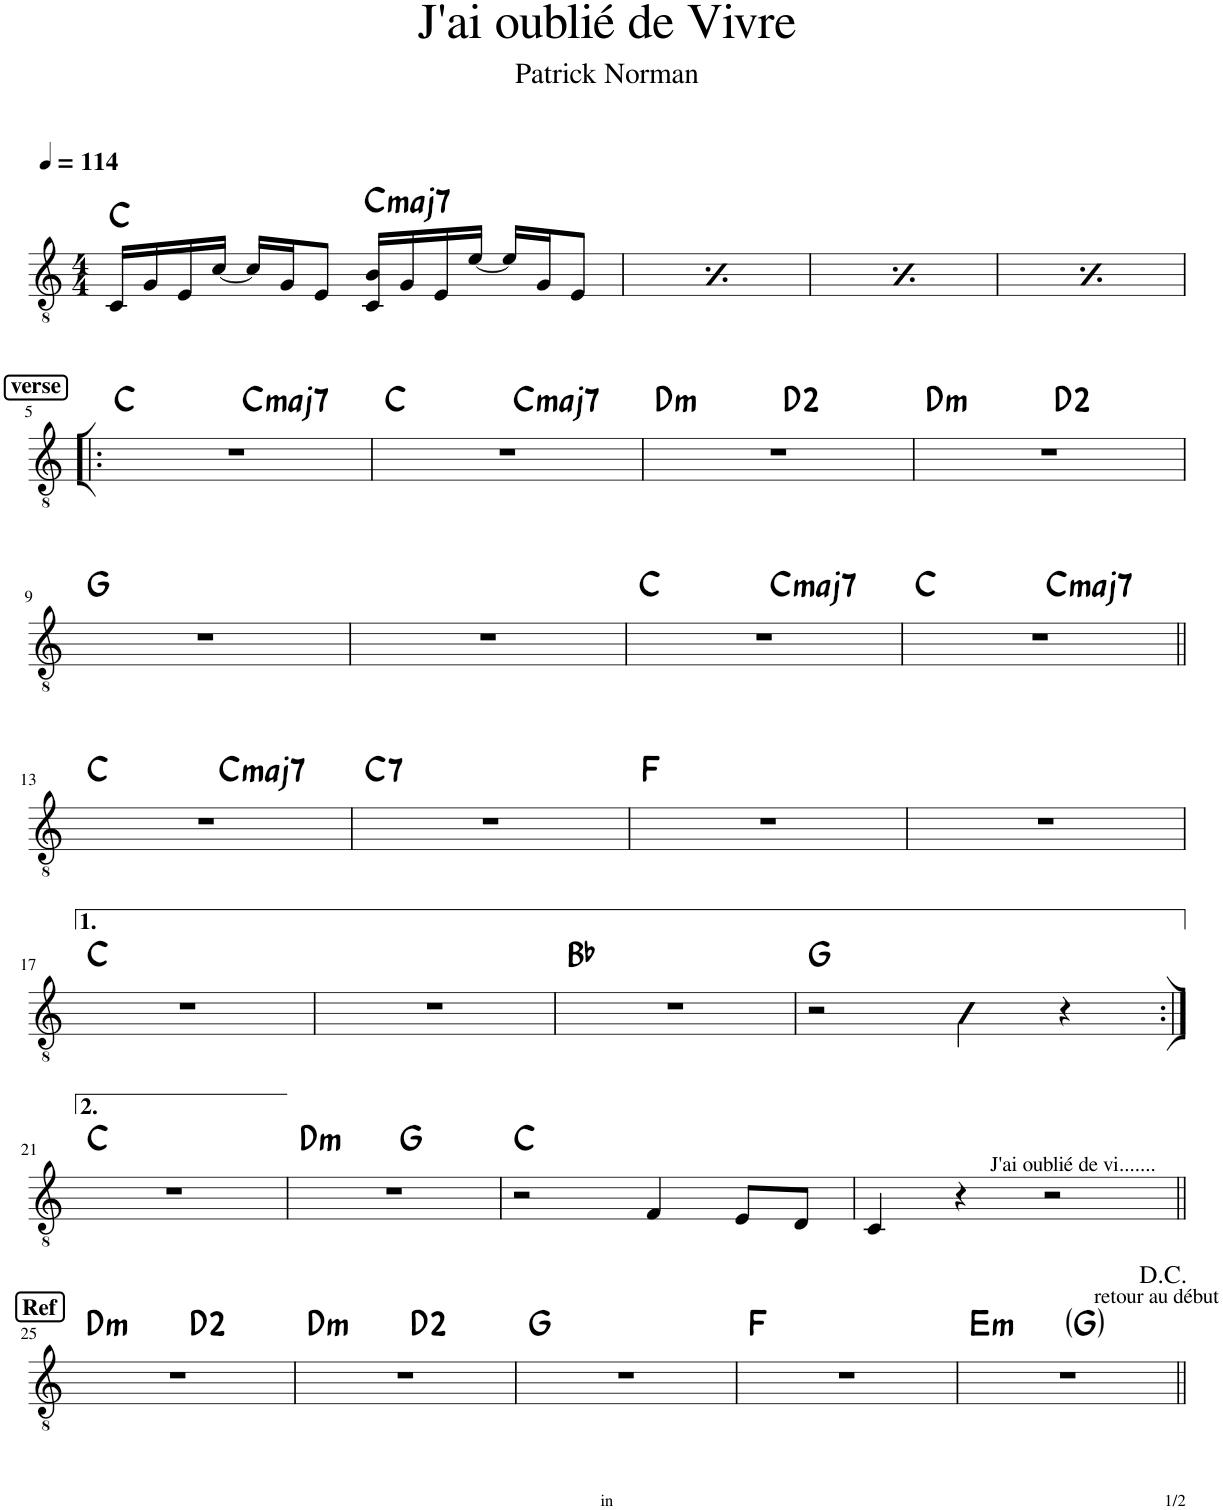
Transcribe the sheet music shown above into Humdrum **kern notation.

**kern	**harte
*part1	*part1
*staff1	*
*I"Classical Guitar	*
*I'Guit.	*
*clefGv2	*
*k[]	*
*M4/4	*
*MM114	*
=1	=1
16C/LL	C:maj
16G/	.
16E/	.
[16c/JJ	.
16c/LL]	.
16G/J	.
8E/J	.
!	!LO:H:kt=maj7
16C/ 16B/LL	C:maj7
16G/	.
16E/	.
[16e/JJ	.
16e/LL]	.
16G/J	.
8E/J	.
=2	=2
*MM114	*
16C/LL	C:maj
16G/	.
16E/	.
[16c/JJ	.
16c/LL]	.
16G/J	.
8E/J	.
!	!LO:H:kt=maj7
16C/ 16B/LL	C:maj7
16G/	.
16E/	.
[16e/JJ	.
16e/LL]	.
16G/J	.
8E/J	.
=3	=3
*MM114	*
16C/LL	C:maj
16G/	.
16E/	.
[16c/JJ	.
16c/LL]	.
16G/J	.
8E/J	.
!	!LO:H:kt=maj7
16C/ 16B/LL	C:maj7
16G/	.
16E/	.
[16e/JJ	.
16e/LL]	.
16G/J	.
8E/J	.
=4	=4
*MM114	*
16C/LL	C:maj
16G/	.
16E/	.
[16c/JJ	.
16c/LL]	.
16G/J	.
8E/J	.
!	!LO:H:kt=maj7
16C/ 16B/LL	C:maj7
16G/	.
16E/	.
[16e/JJ	.
16e/LL]	.
16G/J	.
8E/J	.
!!LO:LB:g=z
!!LO:REH:place=s1:a:B:cj:fs=11:t=verse
=5!|:	=5!|:
*^	*
1r	2ryy	C:maj
!	!	!LO:H:kt=maj7
.	2ryy	C:maj7
=6	=6	=6
1r	2ryy	C:maj
!	!	!LO:H:kt=maj7
.	2ryy	C:maj7
=7	=7	=7
!	!	!LO:H:kt=m
1r	2ryy	D:min
.	2ryy	D:maj(2)
=8	=8	=8
!	!	!LO:H:kt=m
1r	2ryy	D:min
.	2ryy	D:maj(2)
*v	*v	*
!!LO:LB:g=z
=9	=9
1r	G:maj
=10	=10
1r	.
=11	=11
*^	*
1r	2ryy	C:maj
!	!	!LO:H:kt=maj7
.	2ryy	C:maj7
=12	=12	=12
1r	2ryy	C:maj
!	!	!LO:H:kt=maj7
.	2ryy	C:maj7
!!LO:LB:g=z	!!
=13||	=13||	=13||
1r	2ryy	C:maj
!	!	!LO:H:kt=maj7
.	2ryy	C:maj7
=14	=14	=14
!	!	!LO:H:kt=7
*v	*v	*
1r	C:7
=15	=15
1r	F:maj
=16	=16
1r	.
!!LO:LB:g=z
=17	=17
1r	C:maj
=18	=18
1r	.
=19	=19
1r	Bb:maj
=20	=20
2r	G:maj
4G\	.
4r	.
!!LO:LB:g=z
=21:|!	=21:|!
1r	C:maj
=22	=22
!	!LO:H:kt=m
*^	*
1r	2ryy	D:min
.	2ryy	G:maj
*v	*v	*
=23	=23
2r	C:maj
4F/	.
8E/L	.
8D/J	.
=24	=24
4C/	.
!LO:TX:a:t=J'ai oublié de vi.......	!
4r	.
2r	.
!!LO:LB:g=z
!!LO:REH:place=s1:a:B:cj:fs=11:t=Ref
=25||	=25||
!	!LO:H:kt=m
*^	*
1r	2ryy	D:min
.	2ryy	D:maj(2)
=26	=26	=26
!	!	!LO:H:kt=m
1r	2ryy	D:min
.	2ryy	D:maj(2)
*v	*v	*
=27	=27
1r	G:maj
=28	=28
1r	F:maj
=29	=29
!LO:TX:a:t=retour au début	!LO:H:kt=m
*^	*
1r	2ryy	E:min
.	2ryy	G:maj
*v	*v	*
=||	=||
*-	*-
